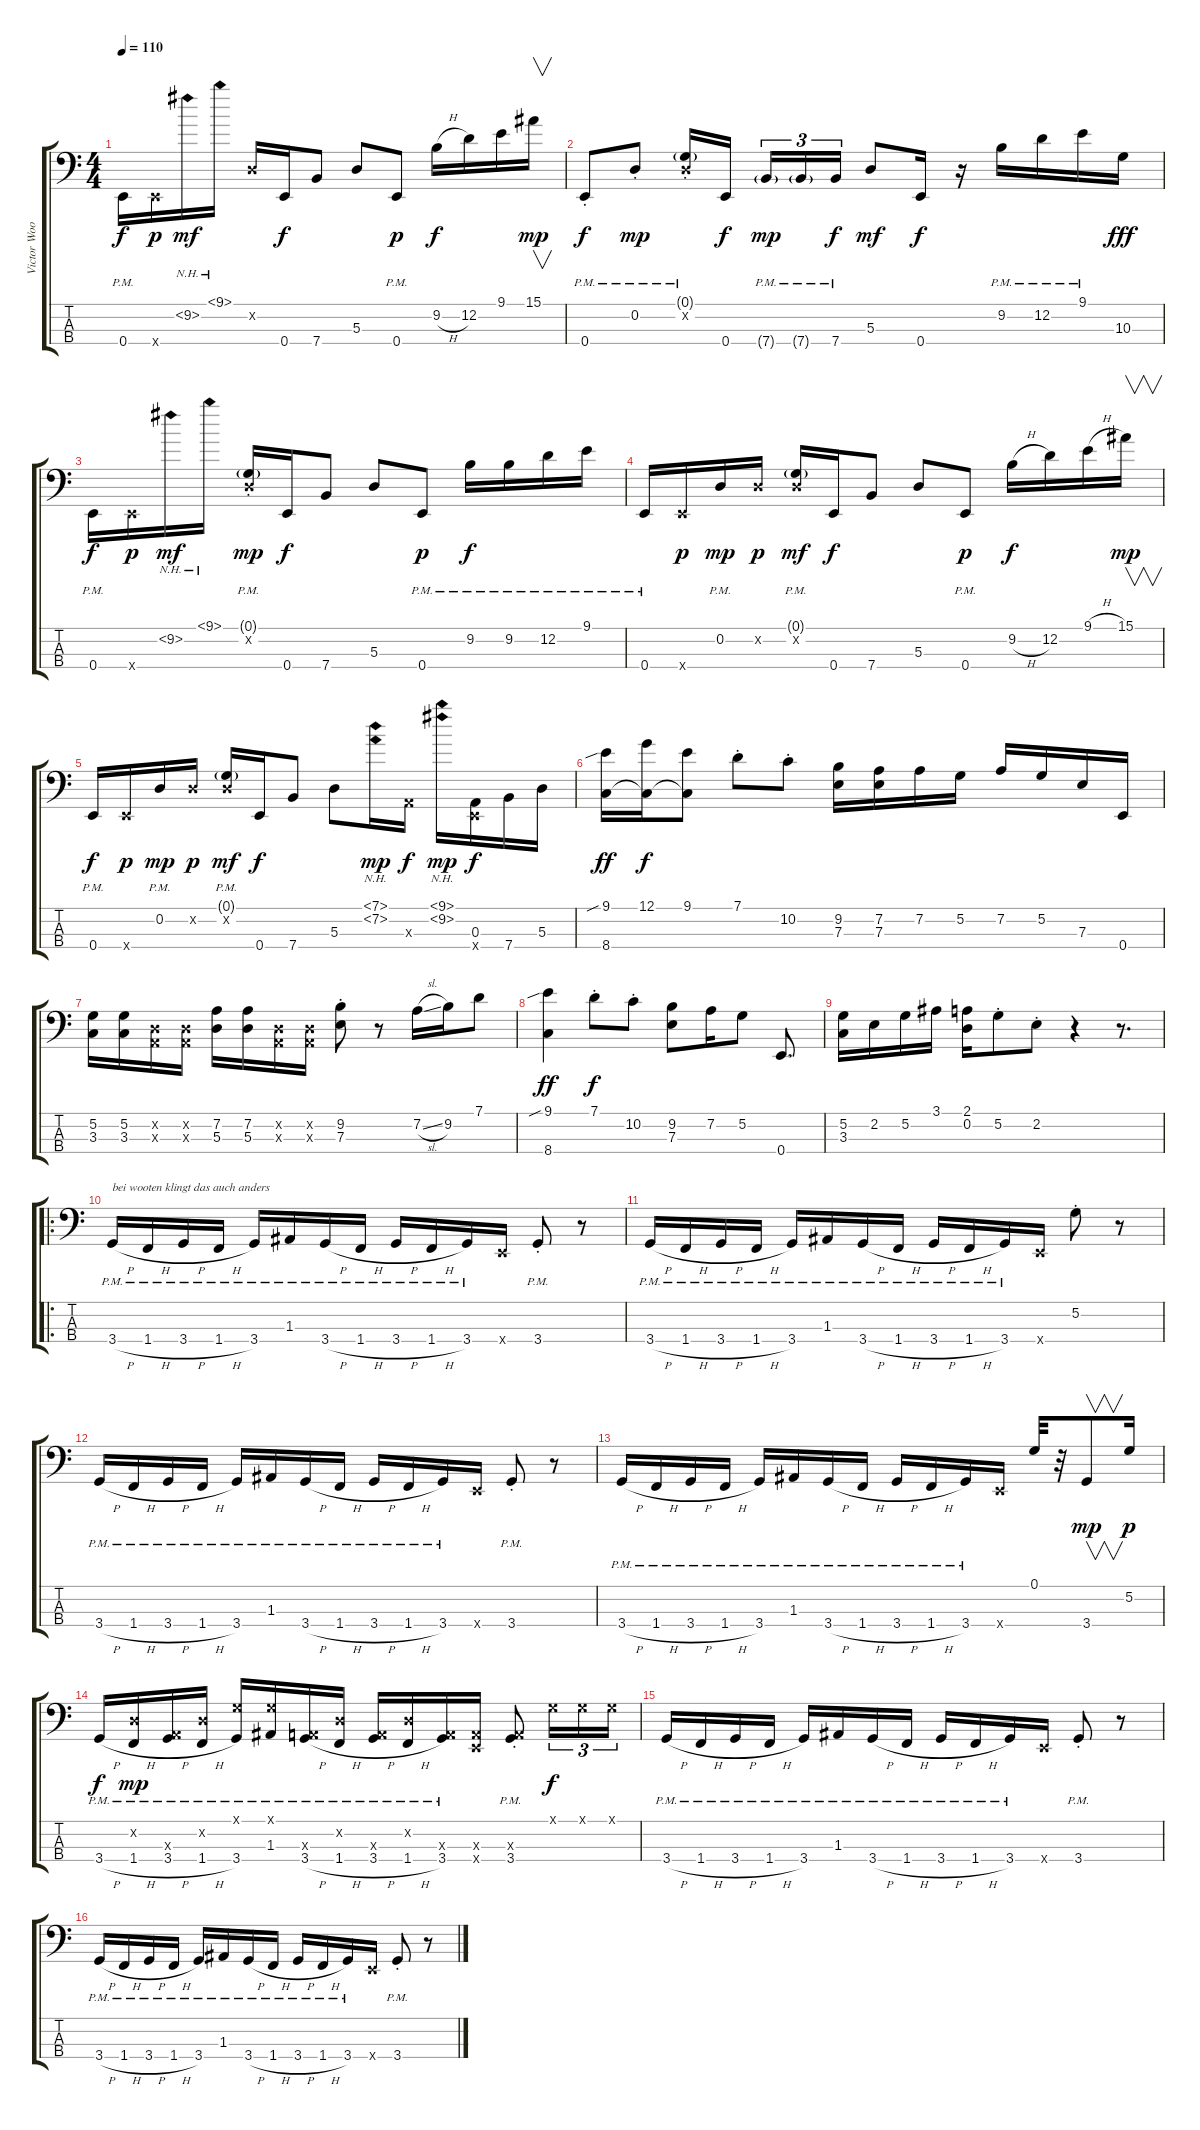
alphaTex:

\track ("Victor Wooten" "Victor Woo") {instrument electricbassfinger}
\staff {score tabs}
\tuning (G2 D2 A1 E1) {hide}
\ts (4 4)
\tempo 110
\clef f4
\ks c
0.4{pm}.16{dy f} 0.4{x}.16{dy p} 9.2{nh}.16{dy mf} 9.1{nh}.16 0.2{x}.16 0.4.16{dy f} 7.4.8 5.3.8 0.4{pm}.8{dy p} 9.2{h}.16{dy f} 12.2.16 9.1.16 15.1.16{v dy mp} |
0.4{pm st}.8{dy f} 0.2{pm st}.8{dy mp} (0.1{g pm st} 0.2{x}).16 0.4.16{dy f beam splitsecondary} 7.4{g pm}.16{tu (3 2) dy mp} 7.4{g pm}.16{tu (3 2)} 7.4{pm}.16{tu (3 2) dy f} 5.3.8{dy mf} 0.4.16{dy f} r.16 9.2{pm}.16 12.2{pm}.16 9.1{pm}.16 10.3.16{dy fff} |
0.4{pm}.16{dy f} 0.4{x}.16{dy p} 9.2{nh}.16{dy mf} 9.1{nh}.16 (0.1{g pm st} 0.2{x}).16{dy mp} 0.4.16{dy f} 7.4.8 5.3.8 0.4{pm}.8{dy p} 9.2{pm}.16{dy f} 9.2{pm}.16 12.2{pm}.16 9.1{pm}.16 |
0.4{pm}.16 0.4{x}.16{dy p} 0.2{pm}.16{dy mp} 0.2{x}.16{dy p} (0.1{g pm} 0.2{x}).16{dy mf} 0.4.16{dy f} 7.4.8 5.3.8 0.4{pm}.8{dy p} 9.2{h}.16{dy f} 12.2.16 9.1{h}.16 15.1.16{v dy mp} |
0.4{pm}.16{dy f} 0.4{x}.16{dy p} 0.2{pm}.16{dy mp} 0.2{x}.16{dy p} (0.1{g pm} 0.2{x}).16{dy mf} 0.4.16{dy f} 7.4.8 5.3.8 (7.1{nh} 7.2{nh}).16{dy mp} 0.3{x}.16{dy f} (9.1{nh} 9.2{nh}).16{dy mp} (0.3 0.4{x}).16{dy f} 7.4.16 5.3.16 |
(9.1{sib} 8.4).16{dy ff} (12.1 8.4{t}).16{dy f} (9.1 8.4{t}).8 7.1{st}.8 10.2{st}.8 (9.2 7.3).16 (7.2 7.3).16 7.2.16 5.2.16 7.2.16 5.2.16 7.3.16 0.4.16 |
(5.2 3.3).16 (5.2 3.3).16 (0.2{x} 0.3{x}).16 (0.2{x} 0.3{x}).16 (7.2 5.3).16 (7.2 5.3).16 (0.2{x} 0.3{x}).16 (0.2{x} 0.3{x}).16 (9.2{st} 7.3{st}).8 r.8 7.2{sl}.16 9.2.16 7.1.8 |
(9.1{sib} 8.4).4{dy ff} 7.1{st}.8{dy f} 10.2{st}.8 (9.2 7.3).8 7.2.16 5.2.8 0.4.8{d} |
(5.2 3.3).16 2.2.16 5.2.16 3.1.16 (2.1 0.2).16 5.2{st}.8 2.2{st}.8 r.4 r.8{d} |
\ro
3.4{h pm}.16{txt "bei wooten klingt das auch anders" instrument electricbassfinger} 1.4{h pm}.16 3.4{h pm}.16 1.4{h pm}.16 3.4{pm}.16 1.3{pm}.16 3.4{h pm}.16 1.4{h pm}.16 3.4{h pm}.16 1.4{h pm}.16 3.4{pm}.16 0.4{x}.16 3.4{pm st}.8 r.8 |
3.4{h pm}.16 1.4{h pm}.16 3.4{h pm}.16 1.4{h pm}.16 3.4{pm}.16 1.3{pm}.16 3.4{h pm}.16 1.4{h pm}.16 3.4{h pm}.16 1.4{h pm}.16 3.4{pm}.16 0.4{x}.16 5.2{st}.8 r.8 |
3.4{h pm}.16 1.4{h pm}.16 3.4{h pm}.16 1.4{h pm}.16 3.4{pm}.16 1.3{pm}.16 3.4{h pm}.16 1.4{h pm}.16 3.4{h pm}.16 1.4{h pm}.16 3.4{pm}.16 0.4{x}.16 3.4{pm st}.8 r.8 |
3.4{h pm}.16 1.4{h pm}.16 3.4{h pm}.16 1.4{h pm}.16 3.4{pm}.16 1.3{pm}.16 3.4{h pm}.16 1.4{h pm}.16 3.4{h pm}.16 1.4{h pm}.16 3.4{pm}.16 0.4{x}.16 0.1.32{instrument slapbass2} r.32 3.4.8{v dy mp} 5.2.16{dy p} |
3.4{h pm}.16{dy f instrument electricbassfinger} (0.2{x} 1.4{h pm}).16{dy mp} (0.3{x} 3.4{h pm}).16 (0.2{x} 1.4{h pm}).16 (0.1{x} 3.4{pm}).16 (0.1{x} 1.3{pm}).16 (0.3{x} 3.4{h pm}).16 (0.2{x} 1.4{h pm}).16 (0.3{x} 3.4{h pm}).16 (0.2{x} 1.4{h pm}).16 (0.3{x} 3.4{pm}).16 (0.3{x} 0.4{x}).16 (0.3{x} 3.4{pm st}).8 0.1{x}.16{tu (3 2) dy f} 0.1{x}.16{tu (3 2)} 0.1{x}.16{tu (3 2)} |
3.4{h pm}.16 1.4{h pm}.16 3.4{h pm}.16 1.4{h pm}.16 3.4{pm}.16 1.3{pm}.16 3.4{h pm}.16 1.4{h pm}.16 3.4{h pm}.16 1.4{h pm}.16 3.4{pm}.16 0.4{x}.16 3.4{pm st}.8 r.8 |
3.4{h pm}.16 1.4{h pm}.16 3.4{h pm}.16 1.4{h pm}.16 3.4{pm}.16 1.3{pm}.16 3.4{h pm}.16 1.4{h pm}.16 3.4{h pm}.16 1.4{h pm}.16 3.4{pm}.16 0.4{x}.16 3.4{pm st}.8 r.8
